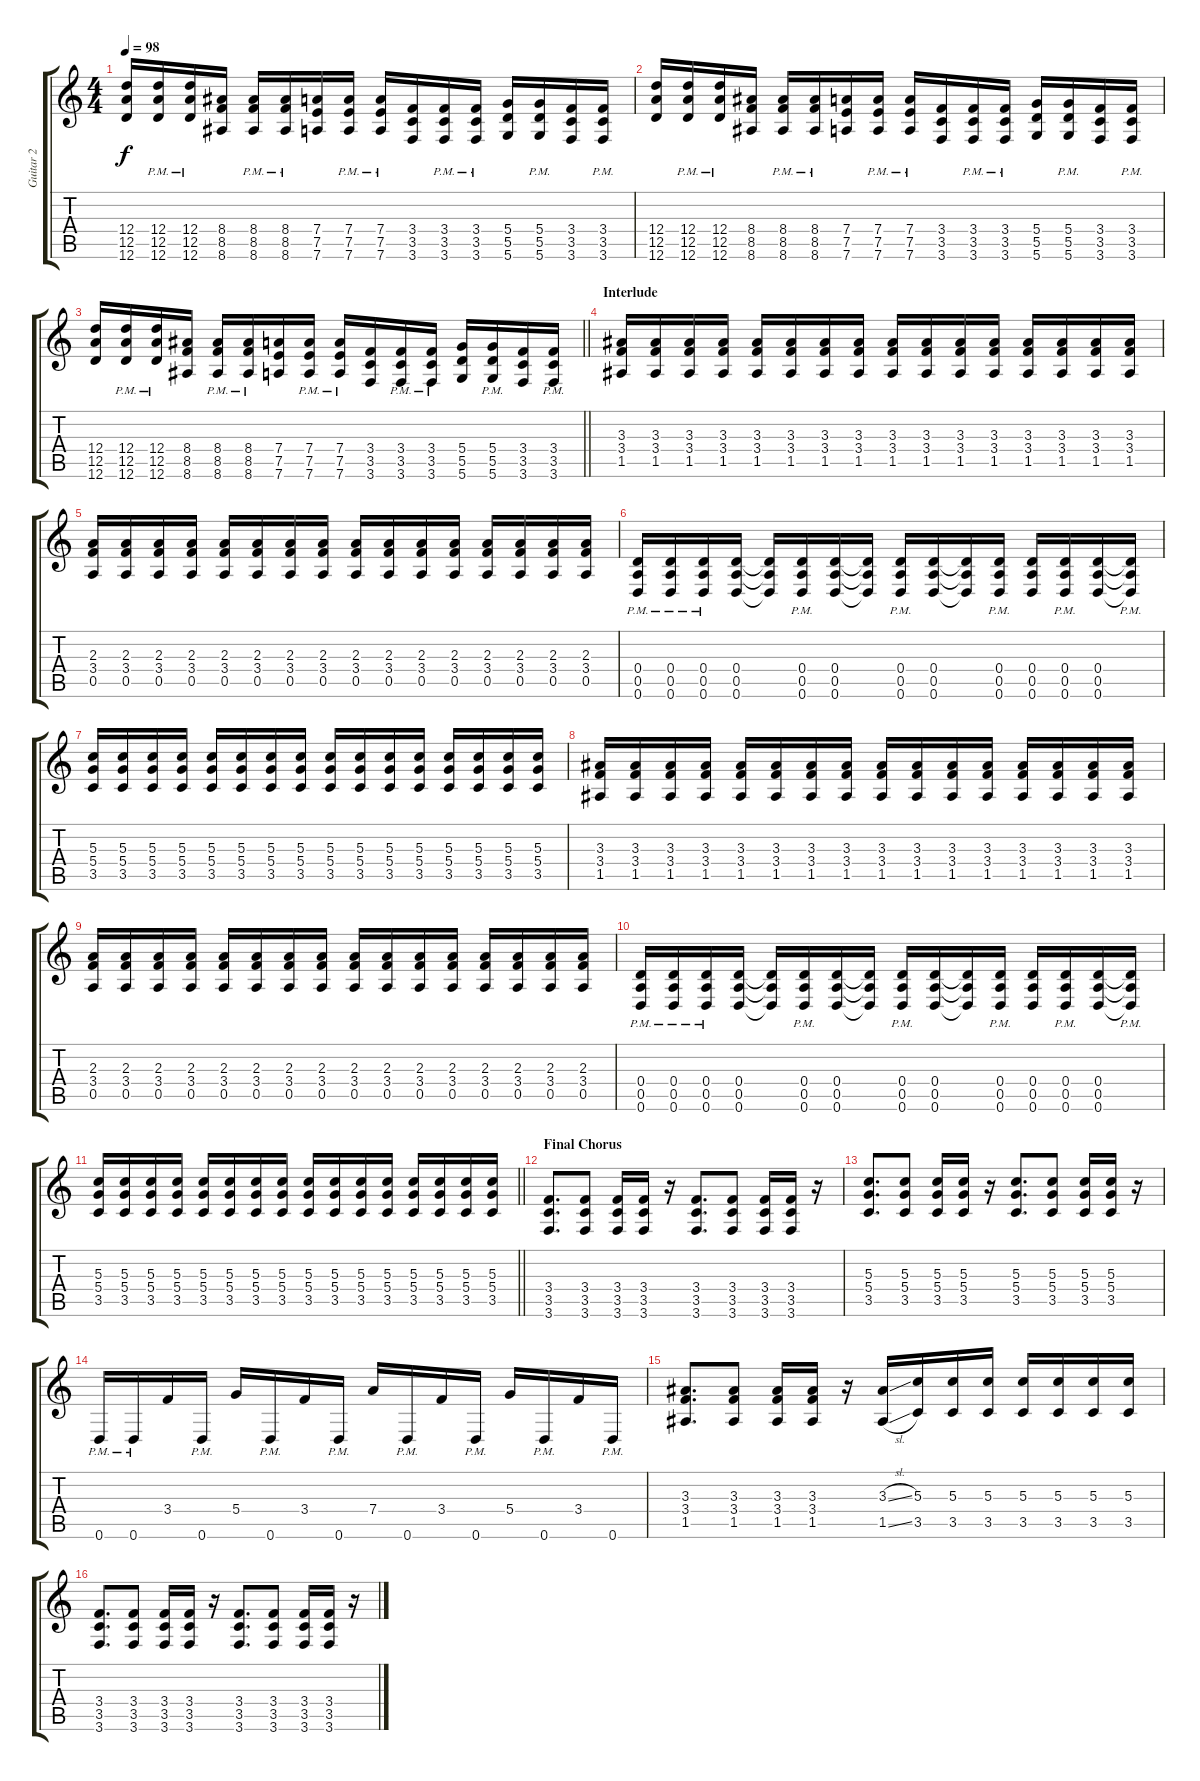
\track ("Guitar 2" "Guitar 2") {instrument overdrivenguitar}
\staff {score tabs}
\tuning (E4 B3 G3 D3 A2 D2) {hide}
\ts (4 4)
\tempo 98
\clef g2
\ks c
(12.4 12.5 12.6).16{dy f} (12.4{pm} 12.5{pm} 12.6{pm}).16 (12.4{pm} 12.5{pm} 12.6{pm}).16 (8.4 8.5 8.6).16 (8.4{pm} 8.5{pm} 8.6{pm}).16 (8.4{pm} 8.5{pm} 8.6{pm}).16 (7.4 7.5 7.6).16 (7.4{pm} 7.5{pm} 7.6{pm}).16 (7.4{pm} 7.5{pm} 7.6{pm}).16 (3.4 3.5 3.6).16 (3.4{pm} 3.5{pm} 3.6{pm}).16 (3.4{pm} 3.5{pm} 3.6{pm}).16 (5.4 5.5 5.6).16 (5.4{pm} 5.5{pm} 5.6{pm}).16 (3.4 3.5 3.6).16 (3.4{pm} 3.5{pm} 3.6{pm}).16 |
(12.4 12.5 12.6).16 (12.4{pm} 12.5{pm} 12.6{pm}).16 (12.4{pm} 12.5{pm} 12.6{pm}).16 (8.4 8.5 8.6).16 (8.4{pm} 8.5{pm} 8.6{pm}).16 (8.4{pm} 8.5{pm} 8.6{pm}).16 (7.4 7.5 7.6).16 (7.4{pm} 7.5{pm} 7.6{pm}).16 (7.4{pm} 7.5{pm} 7.6{pm}).16 (3.4 3.5 3.6).16 (3.4{pm} 3.5{pm} 3.6{pm}).16 (3.4{pm} 3.5{pm} 3.6{pm}).16 (5.4 5.5 5.6).16 (5.4{pm} 5.5{pm} 5.6{pm}).16 (3.4 3.5 3.6).16 (3.4{pm} 3.5{pm} 3.6{pm}).16 |
\barLineRight lightlight
(12.4 12.5 12.6).16 (12.4{pm} 12.5{pm} 12.6{pm}).16 (12.4{pm} 12.5{pm} 12.6{pm}).16 (8.4 8.5 8.6).16 (8.4{pm} 8.5{pm} 8.6{pm}).16 (8.4{pm} 8.5{pm} 8.6{pm}).16 (7.4 7.5 7.6).16 (7.4{pm} 7.5{pm} 7.6{pm}).16 (7.4{pm} 7.5{pm} 7.6{pm}).16 (3.4 3.5 3.6).16 (3.4{pm} 3.5{pm} 3.6{pm}).16 (3.4{pm} 3.5{pm} 3.6{pm}).16 (5.4 5.5 5.6).16 (5.4{pm} 5.5{pm} 5.6{pm}).16 (3.4 3.5 3.6).16 (3.4{pm} 3.5{pm} 3.6{pm}).16 |
\section ("" "Interlude")
(3.3 3.4 1.5).16{volume 11} (3.3 3.4 1.5).16 (3.3 3.4 1.5).16 (3.3 3.4 1.5).16 (3.3 3.4 1.5).16 (3.3 3.4 1.5).16 (3.3 3.4 1.5).16 (3.3 3.4 1.5).16 (3.3 3.4 1.5).16 (3.3 3.4 1.5).16 (3.3 3.4 1.5).16 (3.3 3.4 1.5).16 (3.3 3.4 1.5).16 (3.3 3.4 1.5).16 (3.3 3.4 1.5).16 (3.3 3.4 1.5).16 |
(2.3 3.4 0.5).16 (2.3 3.4 0.5).16 (2.3 3.4 0.5).16 (2.3 3.4 0.5).16 (2.3 3.4 0.5).16 (2.3 3.4 0.5).16 (2.3 3.4 0.5).16 (2.3 3.4 0.5).16 (2.3 3.4 0.5).16 (2.3 3.4 0.5).16 (2.3 3.4 0.5).16 (2.3 3.4 0.5).16 (2.3 3.4 0.5).16 (2.3 3.4 0.5).16 (2.3 3.4 0.5).16 (2.3 3.4 0.5).16 |
(0.4{pm} 0.5{pm} 0.6{pm}).16 (0.4{pm} 0.5{pm} 0.6{pm}).16 (0.4{pm} 0.5{pm} 0.6{pm}).16 (0.4 0.5 0.6).16 (0.4{t} 0.5{t} 0.6{t}).16 (0.4{pm} 0.5{pm} 0.6{pm}).16 (0.4 0.5 0.6).16 (0.4{t} 0.5{t} 0.6{t}).16 (0.4{pm} 0.5{pm} 0.6{pm}).16 (0.4 0.5 0.6).16 (0.4{t} 0.5{t} 0.6{t}).16 (0.4{pm} 0.5{pm} 0.6{pm}).16 (0.4 0.5 0.6).16 (0.4{pm} 0.5{pm} 0.6{pm}).16 (0.4 0.5 0.6).16 (0.4{pm t} 0.5{pm t} 0.6{pm t}).16 |
(5.3 5.4 3.5).16 (5.3 5.4 3.5).16 (5.3 5.4 3.5).16 (5.3 5.4 3.5).16 (5.3 5.4 3.5).16 (5.3 5.4 3.5).16 (5.3 5.4 3.5).16 (5.3 5.4 3.5).16 (5.3 5.4 3.5).16 (5.3 5.4 3.5).16 (5.3 5.4 3.5).16 (5.3 5.4 3.5).16 (5.3 5.4 3.5).16 (5.3 5.4 3.5).16 (5.3 5.4 3.5).16 (5.3 5.4 3.5).16 |
(3.3 3.4 1.5).16 (3.3 3.4 1.5).16 (3.3 3.4 1.5).16 (3.3 3.4 1.5).16 (3.3 3.4 1.5).16 (3.3 3.4 1.5).16 (3.3 3.4 1.5).16 (3.3 3.4 1.5).16 (3.3 3.4 1.5).16 (3.3 3.4 1.5).16 (3.3 3.4 1.5).16 (3.3 3.4 1.5).16 (3.3 3.4 1.5).16 (3.3 3.4 1.5).16 (3.3 3.4 1.5).16 (3.3 3.4 1.5).16 |
(2.3 3.4 0.5).16 (2.3 3.4 0.5).16 (2.3 3.4 0.5).16 (2.3 3.4 0.5).16 (2.3 3.4 0.5).16 (2.3 3.4 0.5).16 (2.3 3.4 0.5).16 (2.3 3.4 0.5).16 (2.3 3.4 0.5).16 (2.3 3.4 0.5).16 (2.3 3.4 0.5).16 (2.3 3.4 0.5).16 (2.3 3.4 0.5).16 (2.3 3.4 0.5).16 (2.3 3.4 0.5).16 (2.3 3.4 0.5).16 |
(0.4{pm} 0.5{pm} 0.6{pm}).16 (0.4{pm} 0.5{pm} 0.6{pm}).16 (0.4{pm} 0.5{pm} 0.6{pm}).16 (0.4 0.5 0.6).16 (0.4{t} 0.5{t} 0.6{t}).16 (0.4{pm} 0.5{pm} 0.6{pm}).16 (0.4 0.5 0.6).16 (0.4{t} 0.5{t} 0.6{t}).16 (0.4{pm} 0.5{pm} 0.6{pm}).16 (0.4 0.5 0.6).16 (0.4{t} 0.5{t} 0.6{t}).16 (0.4{pm} 0.5{pm} 0.6{pm}).16 (0.4 0.5 0.6).16 (0.4{pm} 0.5{pm} 0.6{pm}).16 (0.4 0.5 0.6).16 (0.4{pm t} 0.5{pm t} 0.6{pm t}).16 |
\barLineRight lightlight
(5.3 5.4 3.5).16 (5.3 5.4 3.5).16 (5.3 5.4 3.5).16 (5.3 5.4 3.5).16 (5.3 5.4 3.5).16 (5.3 5.4 3.5).16 (5.3 5.4 3.5).16 (5.3 5.4 3.5).16 (5.3 5.4 3.5).16 (5.3 5.4 3.5).16 (5.3 5.4 3.5).16 (5.3 5.4 3.5).16 (5.3 5.4 3.5).16 (5.3 5.4 3.5).16 (5.3 5.4 3.5).16 (5.3 5.4 3.5).16 |
\section ("" "Final Chorus")
(3.4 3.5 3.6).8{d} (3.4 3.5 3.6).8 (3.4 3.5 3.6).16 (3.4 3.5 3.6).16 r.16 (3.4 3.5 3.6).8{d} (3.4 3.5 3.6).8 (3.4 3.5 3.6).16 (3.4 3.5 3.6).16 r.16 |
(5.3 5.4 3.5).8{d} (5.3 5.4 3.5).8 (5.3 5.4 3.5).16 (5.3 5.4 3.5).16 r.16 (5.3 5.4 3.5).8{d} (5.3 5.4 3.5).8 (5.3 5.4 3.5).16 (5.3 5.4 3.5).16 r.16 |
0.6{pm}.16{volume 14} 0.6{pm}.16 3.4.16 0.6{pm}.16 5.4.16 0.6{pm}.16 3.4.16 0.6{pm}.16 7.4.16 0.6{pm}.16 3.4.16 0.6{pm}.16 5.4.16 0.6{pm}.16 3.4.16 0.6{pm}.16 |
(3.3 3.4 1.5).8{d volume 11} (3.3 3.4 1.5).8 (3.3 3.4 1.5).16 (3.3 3.4 1.5).16 r.16 (3.3{sl} 1.5{sl}).16 (5.3 3.5).16 (5.3 3.5).16 (5.3 3.5).16 (5.3 3.5).16 (5.3 3.5).16 (5.3 3.5).16 (5.3 3.5).16 |
(3.4 3.5 3.6).8{d} (3.4 3.5 3.6).8 (3.4 3.5 3.6).16 (3.4 3.5 3.6).16 r.16 (3.4 3.5 3.6).8{d} (3.4 3.5 3.6).8 (3.4 3.5 3.6).16 (3.4 3.5 3.6).16 r.16
